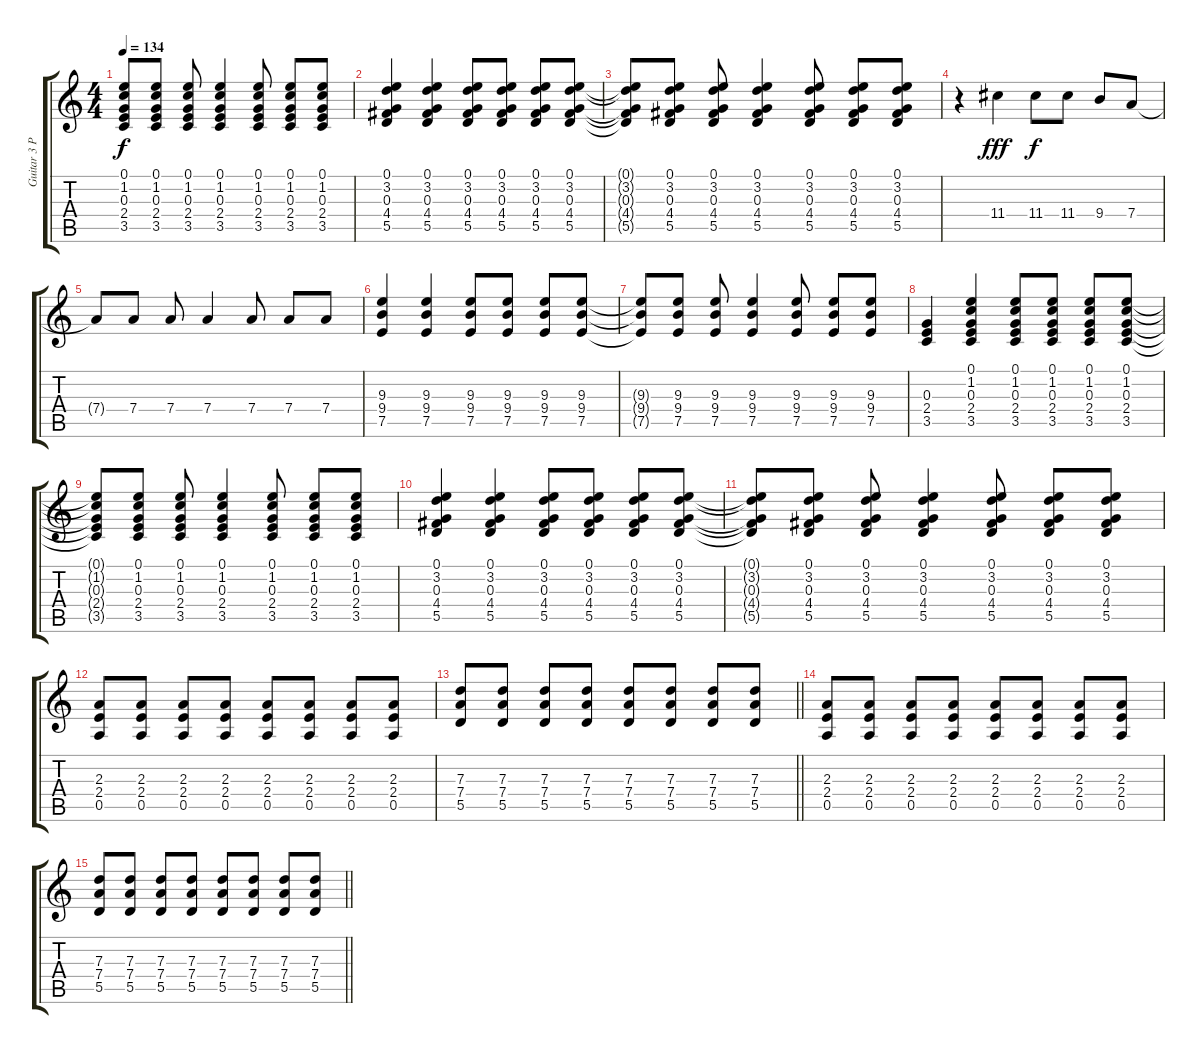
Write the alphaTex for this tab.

\track ("Guitar 3 Pat" "Guitar 3 P") {instrument distortionguitar}
\staff {score tabs}
\tuning (E4 B3 G3 D3 A2 E2) {hide}
\ts (4 4)
\tempo 134
\clef g2
\ks c
(0.1{t} 1.2{t} 0.3{t} 2.4{t} 3.5{t}).8{dy f} (0.1 1.2 0.3 2.4 3.5).8 (0.1 1.2 0.3 2.4 3.5).8 (0.1 1.2 0.3 2.4 3.5).4 (0.1 1.2 0.3 2.4 3.5).8 (0.1 1.2 0.3 2.4 3.5).8 (0.1 1.2 0.3 2.4 3.5).8 |
(0.1 3.2 0.3 4.4 5.5).4 (0.1 3.2 0.3 4.4 5.5).4 (0.1 3.2 0.3 4.4 5.5).8 (0.1 3.2 0.3 4.4 5.5).8 (0.1 3.2 0.3 4.4 5.5).8 (0.1 3.2 0.3 4.4 5.5).8 |
(0.1{t} 3.2{t} 0.3{t} 4.4{t} 5.5{t}).8 (0.1 3.2 0.3 4.4 5.5).8 (0.1 3.2 0.3 4.4 5.5).8 (0.1 3.2 0.3 4.4 5.5).4 (0.1 3.2 0.3 4.4 5.5).8 (0.1 3.2 0.3 4.4 5.5).8 (0.1 3.2 0.3 4.4 5.5).8 |
r.4 11.4.4{dy fff} 11.4.8{dy f} 11.4.8 9.4.8 7.4.8 |
7.4{t}.8 7.4.8 7.4.8 7.4.4 7.4.8 7.4.8 7.4.8 |
(9.3 9.4 7.5).4 (9.3 9.4 7.5).4 (9.3 9.4 7.5).8 (9.3 9.4 7.5).8 (9.3 9.4 7.5).8 (9.3 9.4 7.5).8 |
(9.3{t} 9.4{t} 7.5{t}).8 (9.3 9.4 7.5).8 (9.3 9.4 7.5).8 (9.3 9.4 7.5).4 (9.3 9.4 7.5).8 (9.3 9.4 7.5).8 (9.3 9.4 7.5).8 |
(0.3 2.4 3.5).4 (0.1 1.2 0.3 2.4 3.5).4 (0.1 1.2 0.3 2.4 3.5).8 (0.1 1.2 0.3 2.4 3.5).8 (0.1 1.2 0.3 2.4 3.5).8 (0.1 1.2 0.3 2.4 3.5).8 |
(0.1{t} 1.2{t} 0.3{t} 2.4{t} 3.5{t}).8 (0.1 1.2 0.3 2.4 3.5).8 (0.1 1.2 0.3 2.4 3.5).8 (0.1 1.2 0.3 2.4 3.5).4 (0.1 1.2 0.3 2.4 3.5).8 (0.1 1.2 0.3 2.4 3.5).8 (0.1 1.2 0.3 2.4 3.5).8 |
(0.1 3.2 0.3 4.4 5.5).4 (0.1 3.2 0.3 4.4 5.5).4 (0.1 3.2 0.3 4.4 5.5).8 (0.1 3.2 0.3 4.4 5.5).8 (0.1 3.2 0.3 4.4 5.5).8 (0.1 3.2 0.3 4.4 5.5).8 |
(0.1{t} 3.2{t} 0.3{t} 4.4{t} 5.5{t}).8 (0.1 3.2 0.3 4.4 5.5).8 (0.1 3.2 0.3 4.4 5.5).8 (0.1 3.2 0.3 4.4 5.5).4 (0.1 3.2 0.3 4.4 5.5).8 (0.1 3.2 0.3 4.4 5.5).8 (0.1 3.2 0.3 4.4 5.5).8 |
(2.3 2.4 0.5).8 (2.3 2.4 0.5).8 (2.3 2.4 0.5).8 (2.3 2.4 0.5).8 (2.3 2.4 0.5).8 (2.3 2.4 0.5).8 (2.3 2.4 0.5).8 (2.3 2.4 0.5).8 |
\barLineRight lightlight
(7.3 7.4 5.5).8 (7.3 7.4 5.5).8 (7.3 7.4 5.5).8 (7.3 7.4 5.5).8 (7.3 7.4 5.5).8 (7.3 7.4 5.5).8 (7.3 7.4 5.5).8 (7.3 7.4 5.5).8 |
(2.3 2.4 0.5).8 (2.3 2.4 0.5).8 (2.3 2.4 0.5).8 (2.3 2.4 0.5).8 (2.3 2.4 0.5).8 (2.3 2.4 0.5).8 (2.3 2.4 0.5).8 (2.3 2.4 0.5).8 |
\barLineRight lightlight
(7.3 7.4 5.5).8 (7.3 7.4 5.5).8 (7.3 7.4 5.5).8 (7.3 7.4 5.5).8 (7.3 7.4 5.5).8 (7.3 7.4 5.5).8 (7.3 7.4 5.5).8 (7.3 7.4 5.5).8
